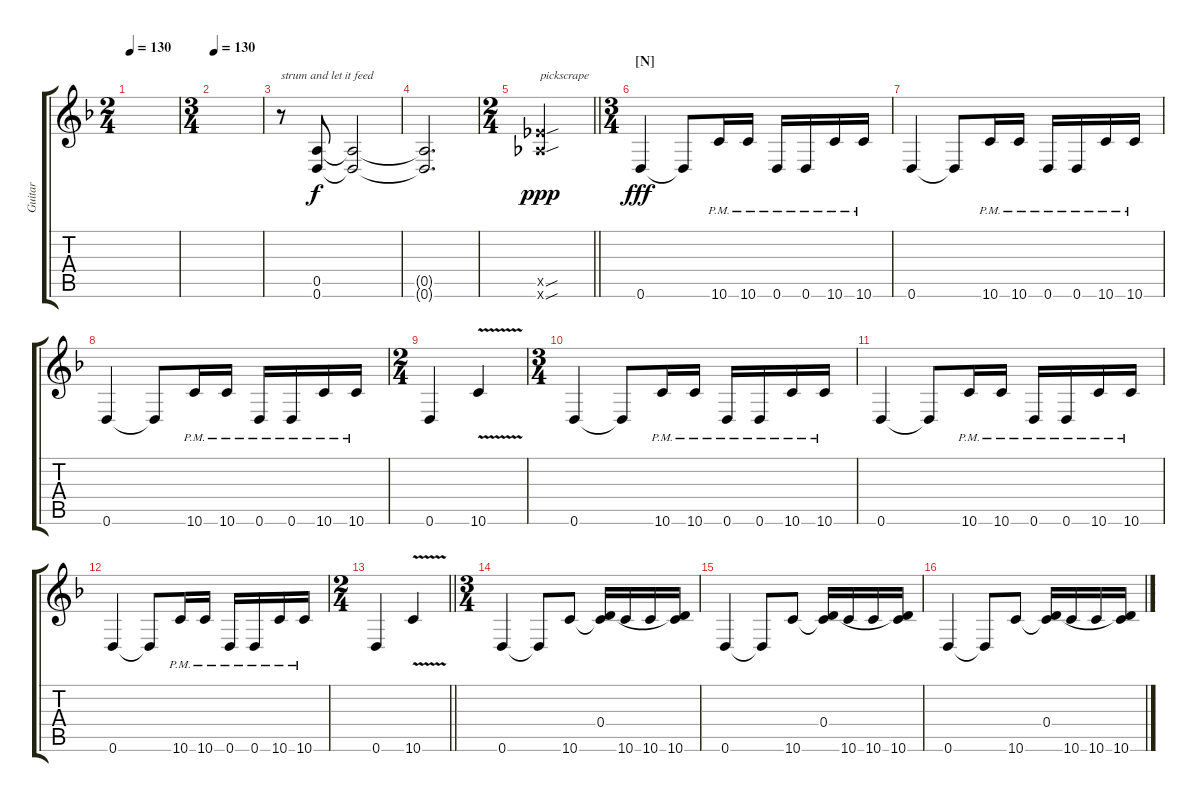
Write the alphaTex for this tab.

\track ("Guitar" "Guitar") {instrument electricguitarclean}
\staff {score tabs}
\tuning (E4 B3 G3 D3 A2 D2) {hide}
\ts (2 4)
\tempo 130
\clef g2
\ks dminor
|
\ts (3 4)
\tempo 130
|
r.8{txt "strum and let it feed" volume 10 balance 8} (0.5 0.6).8{dy f} (0.5{t} 0.6{t}).2 |
(0.5{t} 0.6{t}).2{d} |
\ts (2 4)
\barLineRight lightlight
(6.5{sou x} 6.6{sou x}).2{txt "pickscrape" dy ppp} |
\ts (3 4)
\section ("" "[N]")
0.6.4{dy fff} 0.6{t}.8 10.6{pm}.16 10.6{pm}.16 0.6{pm}.16 0.6{pm}.16 10.6{pm}.16 10.6{pm}.16 |
0.6.4 0.6{t}.8 10.6{pm}.16 10.6{pm}.16 0.6{pm}.16 0.6{pm}.16 10.6{pm}.16 10.6{pm}.16 |
0.6.4 0.6{t}.8 10.6{pm}.16 10.6{pm}.16 0.6{pm}.16 0.6{pm}.16 10.6{pm}.16 10.6{pm}.16 |
\ts (2 4)
0.6.4 10.6{v}.4 |
\ts (3 4)
0.6.4 0.6{t}.8 10.6{pm}.16 10.6{pm}.16 0.6{pm}.16 0.6{pm}.16 10.6{pm}.16 10.6{pm}.16 |
0.6.4 0.6{t}.8 10.6{pm}.16 10.6{pm}.16 0.6{pm}.16 0.6{pm}.16 10.6{pm}.16 10.6{pm}.16 |
0.6.4 0.6{t}.8 10.6{pm}.16 10.6{pm}.16 0.6{pm}.16 0.6{pm}.16 10.6{pm}.16 10.6{pm}.16 |
\ts (2 4)
\barLineRight lightlight
0.6.4 10.6{v}.4 |
\ts (3 4)
0.6.4 0.6{t}.8 10.6.8 (0.4 10.6{t}).16 10.6.16 10.6.16 (0.4{t} 10.6).16 |
0.6.4 0.6{t}.8 10.6.8 (0.4 10.6{t}).16 10.6.16 10.6.16 (0.4{t} 10.6).16 |
0.6.4 0.6{t}.8 10.6.8 (0.4 10.6{t}).16 10.6.16 10.6.16 (0.4{t} 10.6).16
